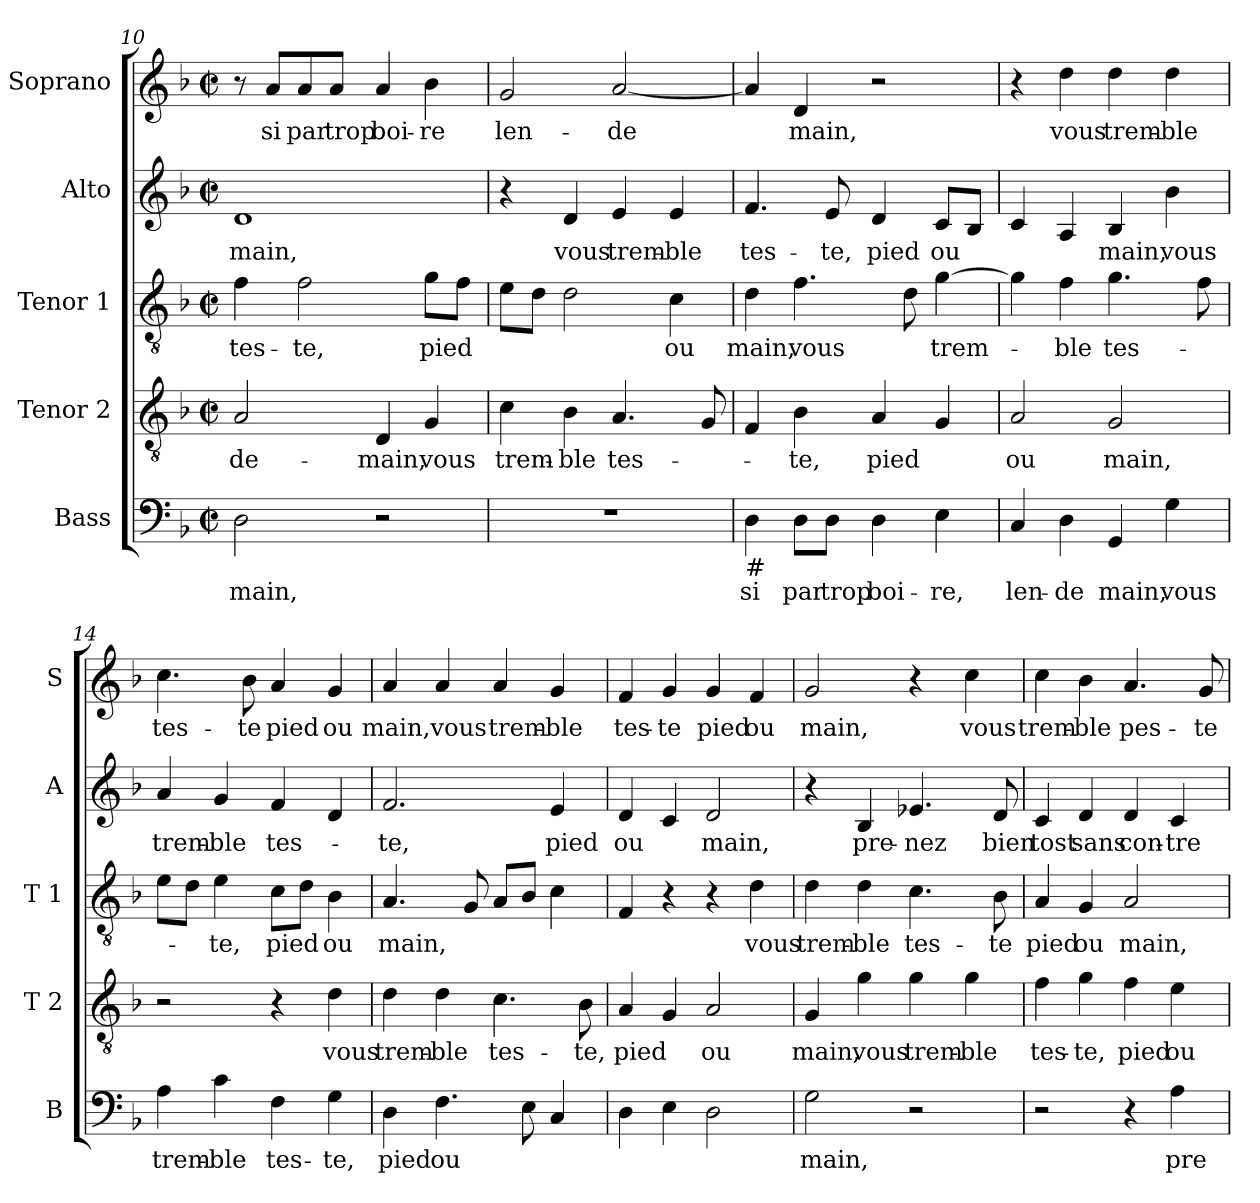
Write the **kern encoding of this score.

**kern	**text	**kern	**text	**kern	**text	**kern	**text	**kern	**text
*part5	*part5	*part4	*part4	*part3	*part3	*part2	*part2	*part1	*part1
*staff5	*staff5	*staff4	*staff4	*staff3	*staff3	*staff2	*staff2	*staff1	*staff1
*I"Bass	*	*I"Tenor 2	*	*I"Tenor 1	*	*I"Alto	*	*I"Soprano	*
*I'B	*	*I'T 2	*	*I'T 1	*	*I'A	*	*I'S	*
*clefF4	*	*clefGv2	*	*clefGv2	*	*clefG2	*	*clefG2	*
*k[b-]	*	*k[b-]	*	*k[b-]	*	*k[b-]	*	*k[b-]	*
*F:	*	*F:	*	*F:	*	*F:	*	*F:	*
*M2/2	*	*M2/2	*	*M2/2	*	*M2/2	*	*M2/2	*
*met(c|)	*	*met(c|)	*	*met(c|)	*	*met(c|)	*	*met(c|)	*
=10	=10	=10	=10	=10	=10	=10	=10	=10	=10
2D\	main,	2A/	-de-	4f\	tes-	1d	main,	8r	.
.	.	.	.	.	.	.	.	8a/L	si
.	.	.	.	2f\	-te,	.	.	8a/	par
.	.	.	.	.	.	.	.	8a/J	trop
2r	.	4D/	-main,	.	.	.	.	4a/	boi-
.	.	4G/	vous	8g\L	pied	.	.	4b-\	-re
.	.	.	.	8f\J	.	.	.	.	.
!!LO:PB:g=z
=11	=11	=11	=11	=11	=11	=11	=11	=11	=11
1r	.	4c\	trem-	8e\L	.	4r	.	2g/	len-
.	.	.	.	8d\J	.	.	.	.	.
.	.	4B-\	-ble	2d\	.	4d/	vous	.	.
.	.	4.A/	tes-	.	.	4e/	trem-	[2a/	-de
.	.	.	.	4c\	ou	4e/	-ble	.	.
.	.	8G/	.	.	.	.	.	.	.
=12	=12	=12	=12	=12	=12	=12	=12	=12	=12
!LO:TX:b:t=#	!	!	!	!	!	!	!	!	!
4D\	si	4F/	.	4d\	main,	4.f/	tes-	4a/]	.
8D\L	par	4B-\	-te,	4.f\	vous	.	.	4d/	main,
8D\J	trop	.	.	.	.	8e/	-te,	.	.
4D\	boi-	4A/	pied	.	.	4d/	pied	2r	.
.	.	.	.	8d\	.	.	.	.	.
4E\	-re,	4G/	.	[4g\	trem-	8c/L	ou	.	.
.	.	.	.	.	.	8B-/J	.	.	.
=13	=13	=13	=13	=13	=13	=13	=13	=13	=13
4C/	len-	2A/	ou	4g\]	.	4c/	.	4r	.
4D\	-de	.	.	4f\	-ble	4A/	.	4dd\	vous
4GG/	main,	2G/	main,	4.g\	tes-	4B-/	main,	4dd\	trem-
4G\	vous	.	.	.	.	4b-\	vous	4dd\	-ble
.	.	.	.	8f\	.	.	.	.	.
=14	=14	=14	=14	=14	=14	=14	=14	=14	=14
4A\	trem-	2r	.	8e\L	.	4a/	trem-	4.cc\	tes-
.	.	.	.	8d\J	.	.	.	.	.
4c\	-ble	.	.	4e\	-te,	4g/	-ble	.	.
.	.	.	.	.	.	.	.	8b-\	-te
4F\	tes-	4r	.	8c\L	pied	4f/	tes-	4a/	pied
.	.	.	.	8d\J	.	.	.	.	.
4G\	-te,	4d\	vous	4B-\	ou	4d/	.	4g/	ou
=15	=15	=15	=15	=15	=15	=15	=15	=15	=15
4D\	pied	4d\	trem-	4.A/	main,	2.f/	-te,	4a/	main,
4.F\	ou	4d\	-ble	.	.	.	.	4a/	vous
.	.	.	.	8G/	.	.	.	.	.
.	.	4.c\	tes-	8A/L	.	.	.	4a/	trem-
8E\	.	.	.	8B-/J	.	.	.	.	.
4C/	.	.	.	4c\	.	4e/	pied	4g/	-ble
.	.	8B-\	-te,	.	.	.	.	.	.
!!LO:LB:g=z
=16	=16	=16	=16	=16	=16	=16	=16	=16	=16
4D\	.	4A/	pied	4F/	.	4d/	ou	4f/	tes-
4E\	.	4G/	.	4r	.	4c/	.	4g/	-te
2D\	.	2A/	ou	4r	.	2d/	main,	4g/	pied
.	.	.	.	4d\	vous	.	.	4f/	ou
=17	=17	=17	=17	=17	=17	=17	=17	=17	=17
2G\	main,	4G/	main,	4d\	trem-	4r	.	2g/	main,
.	.	4g\	vous	4d\	-ble	4B-/	pre-	.	.
2r	.	4g\	trem-	4.c\	tes-	4.e-X/	-nez	4r	.
.	.	4g\	-ble	.	.	.	.	4cc\	vous
.	.	.	.	8B-\	-te	8d/	bien	.	.
=18	=18	=18	=18	=18	=18	=18	=18	=18	=18
2r	.	4f\	tes-	4A/	pied	4c/	tost	4cc\	trem-
.	.	4g\	-te,	4G/	ou	4d/	sans	4b-\	-ble
4r	.	4f\	pied	2A/	main,	4d/	con-	4.a/	pes-
4A\	pre-	4e\	ou	.	.	4c/	-tre-	.	.
.	.	.	.	.	.	.	.	8g/	-te
=	=	=	=	=	=	=	=	=	=
*-	*-	*-	*-	*-	*-	*-	*-	*-	*-
